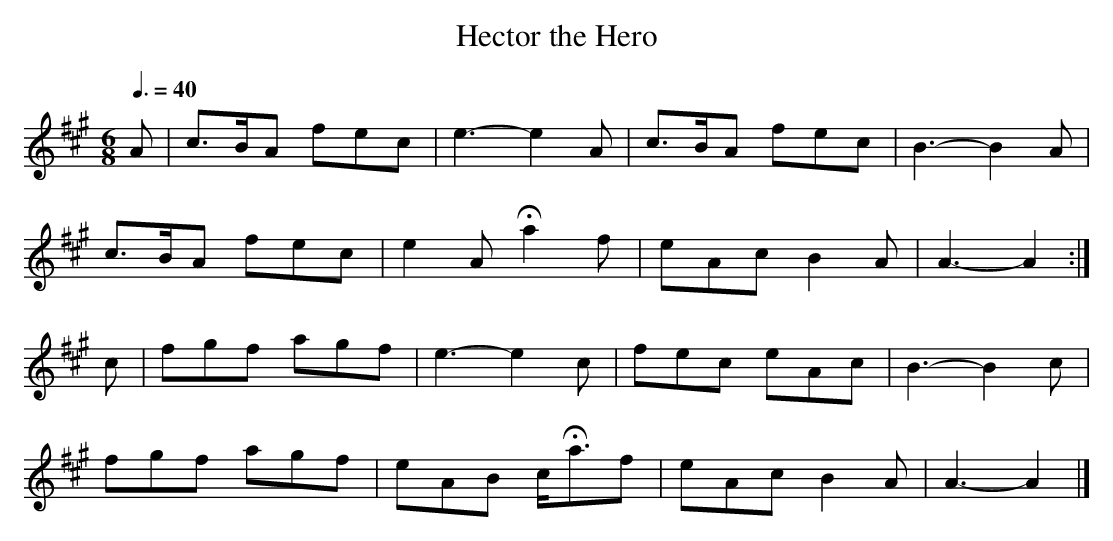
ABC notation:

X:1
T:Hector the Hero
M:6/8
L:1/8
Q:3/8=40
K:A
A|c>BA fec|e3-  e2  A|c>BA fec|B3- B2A|
  c>BA fec|e2A Ha2  f|eAc  B2A|A3- A2:|
c|fgf  agf|e3-  e2  c|fec  eAc|B3- B2c|
  fgf  agf|eAB  c<Haf|eAc  B2A|A3- A2|]
